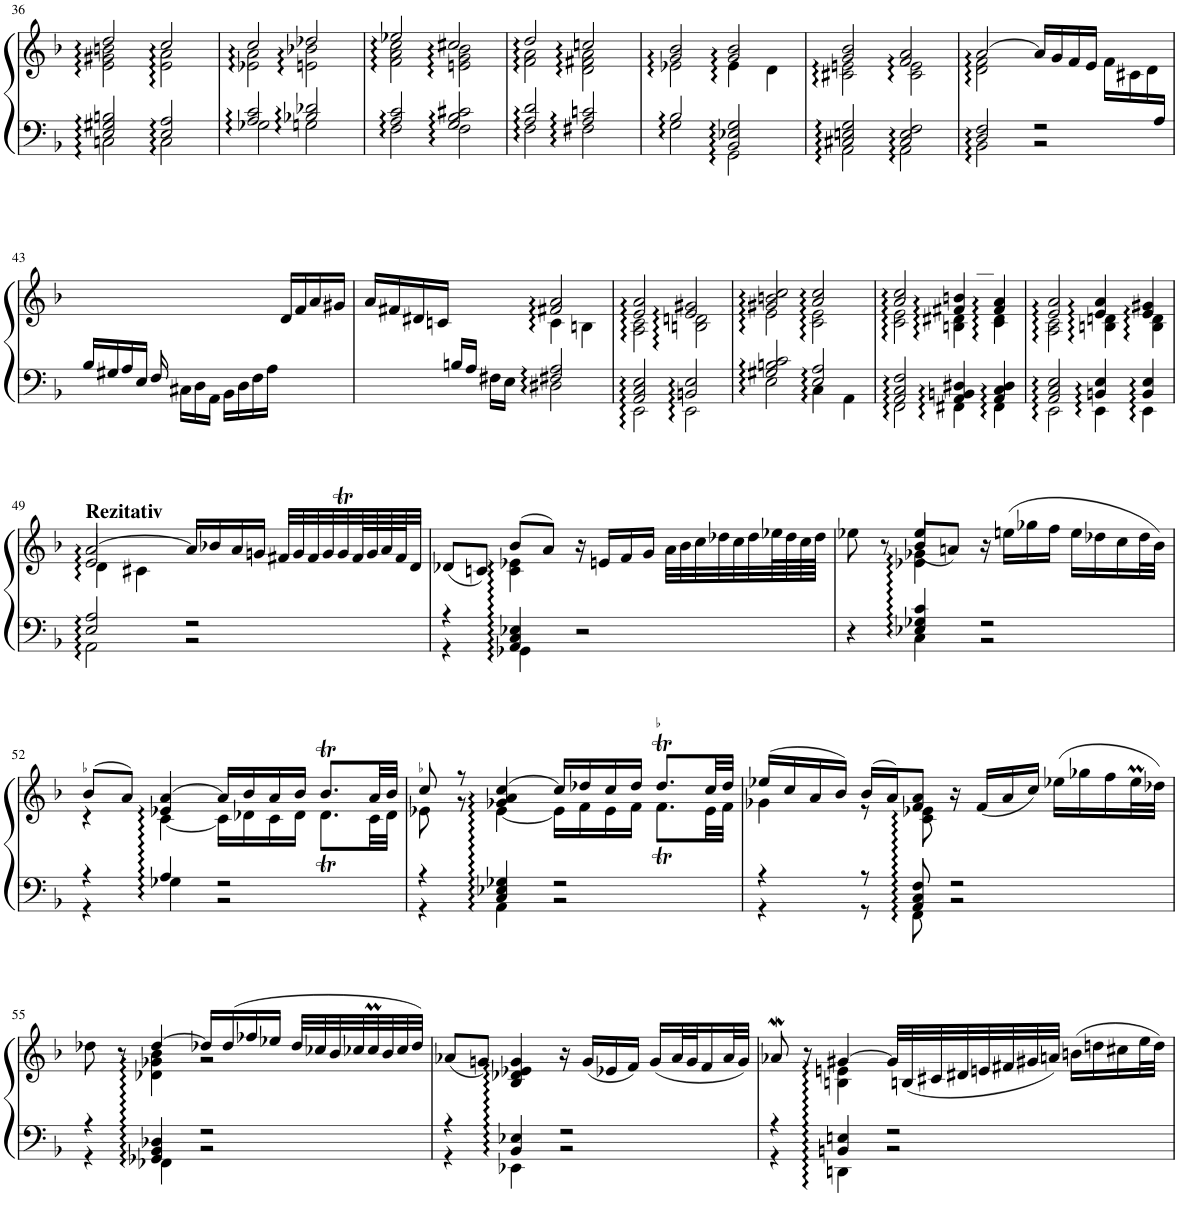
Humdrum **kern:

**kern	**kern
*part1	*part1
*staff2	*staff1
*I"Organ	*
!!LO:PB:g=z
*clefF4	*clefG2
*k[b-]	*k[b-]
*M4/4	*M4/4
*met(c)	*met(c)
=36	=36
*^	*^
2E/ 2G#X/ 2Bn/	2Cn\	2dd/	2e\ 2g#X\ 2bn\
2E/ 2A/	2C\	2cc/	2e\ 2a\
=37	=37	=37	=37
2A/ 2c/	2G-X\	2cc/	2e-X\ 2a\
2B-X/ 2d-X/	2Gn\	2dd-X/	2en\ 2b-X\
=38	=38	=38	=38
2A/ 2c/	2F\	2ee-X/	2f\ 2a\ 2cc\
2G/ 2B-/ 2c#X/	2F\	2cc#X/	2en\ 2g\ 2b-\
=39	=39	=39	=39
2A/ 2d/	2F\	2dd/	2f\ 2a\
2A/ 2cn/	2F#X\	2ccn/	2d\ 2f#X\ 2a\
=40	=40	=40	=40
2B-/	2G\	2g/ 2b-/	2e-X\
2BB-/ 2E-X/ 2G/	2GG\	2g/ 2b-/	4e-\
.	.	.	4d\
=41	=41	=41	=41
2C#X/ 2En/ 2G/	2AA\	2g/ 2b-/	2c#X\ 2en\
2C#/ 2E/ 2F/	2AA\	2f/ 2a/	2c#\ 2e\
=42	=42	=42	=42
*	*^	*	*
2...ryy	2D/ 2F/	2BB-\	[2a/	2d\ 2f\
.	2r	2r	16a/LL]	16ryy
.	.	.	16g/	4..ryy
.	.	.	16f/	.
.	.	.	16e/JJ	.
.	.	.	16f\LL	.
.	.	.	16c#X\	.
.	.	.	16d\	.
16A/JJ	.	.	16ryy	.
*v	*v	*v	*	*
*	*v	*v
!!LO:LB:g=z
=43	=43
16B-/LL	2ryy
16G#X/	.
16A/	.
16E/JJ	.
16F/	.
16C#X\LL	.
16D\	.
16AA\JJ	.
16BB-\LL	4ryy
16D\	.
16F\	.
16A\JJ	.
4ryy	16d/LL
.	16f/
.	16a/
.	16g#X/JJ
=44	=44
*^	*^
4ryy	4ryy	16a/LL	2ryy
.	.	16f#X/	.
.	.	16d#X/	.
.	.	16cn/JJ	.
16Bn/LL	4ryy	4ryy	.
16A/JJ	.	.	.
16F#X\LL	.	.	.
16E\JJ	.	.	.
2F#X/ 2A/	2D#X\	2f#X/ 2a/	4c\
.	.	.	4Bn\
=45	=45	=45	=45
2AA/ 2C/ 2E/	2EE\	2e/ 2a/	2A\ 2c\
2BBn/ 2E/	2EE\	2e/ 2g#X/	2Bn\ 2dn\
=46	=46	=46	=46
2G#X/ 2Bn/ 2c/	2E\	2g#X/ 2bn/ 2cc/	2e\
2E/ 2A/	4C\	2a/ 2cc/	2c\ 2e\
.	4AA\	.	.
=47	=47	=47	=47
2AA/ 2C/ 2F/	2FF\	2a/ 2cc/	2c\ 2e\
4AA/ 4BBn/ 4D#X/	4FF#X\	4f#X/ 4bn/	4Bn\ 4d#X\
4AA/ 4C/ 4D#/	4FF#\	4f#/ 4a/	4c\ 4d#\
=48	=48	=48	=48
2AA/ 2C/ 2E/	2EE\	2e/ 2a/	2A\ 2c\
4BBn/ 4E/	4EE\	4e/ 4a/	4Bn\ 4dn\
4BB/ 4E/	4EE\	4e/ 4g#X/	4B\ 4d\
!!LO:LB:g=z
=49	=49	=49	=49
*	*	*	*^
!	!	!LO:TX:a:B:t=Rezitativ	!	!
2E/ 2A/	2AA\	[2a/	2e/	4d\
.	.	.	.	4c#X\
2r	2r	16a/LL]	2ryy	2ryy
.	.	16b-X/	.	.
.	.	16a/	.	.
.	.	16gn/JJ	.	.
.	.	32f#X/LLL	.	.
.	.	32g/	.	.
.	.	32f#/	.	.
.	.	32g/	.	.
.	.	32gT/	.	.
.	.	64f#/L	.	.
.	.	64g/	.	.
.	.	64a/	.	.
.	.	64f#/J	.	.
.	.	32d/JJJ	.	.
*	*	*	*v	*v
=50	=50	=50	=50
4r	4r	(8d-X/L	4ryy
.	.	8cn/J)	.
4AA/ 4C/ 4E-X/	4GG-X\	(8b-/L	4c\ 4e-X\
.	.	8a/J)	.
2r	2ryy	16r	2ryy
.	.	16en/LL	.
.	.	16f/	.
.	.	16g/JJ	.
.	.	32a\LLL	.
.	.	32b-\	.
.	.	32cc\	.
.	.	32dd-X\	.
.	.	32cc\	.
.	.	32dd-\	.
.	.	64ee-X\L	.
.	.	64dd-\	.
.	.	64cc\	.
.	.	64dd-\JJJJ	.
=51	=51	=51	=51
*	*	*	*^
4r	4ryy	8ee-X\	4ryy	4ryy
.	.	8r	.	.
4E-X/ 4G-X/ 4c/	4C\	4ee-/	(8b-/L	4e-X\ 4g-X\
.	.	.	8an/J)	.
2r	2r	16r	2ryy	2ryy
.	.	(16een\LL	.	.
.	.	16gg-X\	.	.
.	.	16ff\JJ	.	.
.	.	16ee\LL	.	.
.	.	16dd-X\	.	.
.	.	16cc\	.	.
.	.	32dd-\L	.	.
.	.	32b-\JJJ)	.	.
!!LO:LB:g=z	!!	!!
=52	=52	=52	=52	=52
4r	4r	(8b-/L	4r	4ryy
.	.	8a/J)	.	.
4G-X\	4A/	[4a/	4e-X/	[4c\
2r	2r	16a/LL]	2ryy	16c\LL]
.	.	16b-/	.	16d-X\
.	.	16a/	.	16c\
.	.	16b-/JJ	.	16d-\JJ
.	.	8.b-T/L	.	8.d-T\L
.	.	32a/LL	.	32c\LL
.	.	32b-/JJJ	.	32d-\JJJ
=53	=53	=53	=53	=53
4r	4r	8cc/	4ryy	8e-X\
.	.	8r	.	8r
4AA\	4C/ 4E-X/ 4G-X/	[4cc/	4g-X/ 4a/	[4e-\
2r	2r	16cc/LL]	2ryy	16e-\LL]
.	.	16dd-X/	.	16f\
.	.	16cc/	.	16e-\
.	.	16dd-/JJ	.	16f\JJ
.	.	8.dd-T/L	.	8.fT\L
.	.	32cc/LL	.	32e-\LL
.	.	32dd-/JJJ	.	32f\JJJ
*	*	*	*v	*v
=54	=54	=54	=54
4r	4r	(16ee-X/LL	4g-X\
.	.	16cc/	.
.	.	16a/	.
.	.	16b-/JJ)	.
8r	8r	(16b-/LL	8r
.	.	16a/J)	.
8FF\	8AA/ 8C/ 8F/	8f/ 8a/J	8c\ 8e-X\
2r	2r	16r	2ryy
.	.	(16f/LL	.
.	.	16a/	.
.	.	16cc/JJ)	.
.	.	(16ee-X\LL	.
.	.	16gg-X\	.
.	.	16ff\	.
.	.	32ee-M\L	.
.	.	32dd-X\JJJ)	.
!!LO:LB:g=z	!!
=55	=55	=55	=55
4r	4r	8dd-X\	4ryy
.	.	8r	.
4FF-X\	4GG-X/ 4BB-/ 4D-X/	[4dd-/	4d-X\ 4g-X\ 4b-\
2r	2r	16dd-X/LL]	2r
.	.	(16dd-/	.
.	.	16ff-X/	.
.	.	16ee-X/JJ	.
.	.	32dd-/LLL	.
.	.	32cc-X/	.
.	.	32b-/	.
.	.	32cc-X/	.
.	.	32cc-M/	.
.	.	32b-/	.
.	.	32cc-/	.
.	.	32dd-/JJJ)	.
*	*	*v	*v
=56	=56	=56
4r	4r	(8a-X/L
.	.	8gn/J)
4EE-X\	4BB-/ 4E-X/	4B-/ 4d-X/ 4e-X/ 4g/
2r	2r	16r
.	.	(16g/LL
.	.	16e-X/
.	.	16f/JJ)
.	.	(16g/LL
.	.	32a-/L
.	.	32g/J
.	.	16f/
.	.	32a-/L
.	.	32g/JJJ)
=57	=57	=57
*	*	*^
4r	4r	8a-Xw/	4ryy
.	.	8r	.
4DDn\	4BBn/ 4En/	[4g#X/	4Bn\ 4en\
2r	2r	32g#/LLL]	2ryy
.	.	(32Bn/	.
.	.	32c#X/	.
.	.	32d#X/	.
.	.	32en/	.
.	.	32f#X/	.
.	.	32g#X/	.
.	.	32an/JJJ)	.
.	.	(16bn\LL	.
.	.	16ddn\	.
.	.	16cc#X\	.
.	.	32ee\L	.
.	.	32dd\JJJ)	.
*v	*v	*	*
*	*v	*v
=	=
*-	*-
